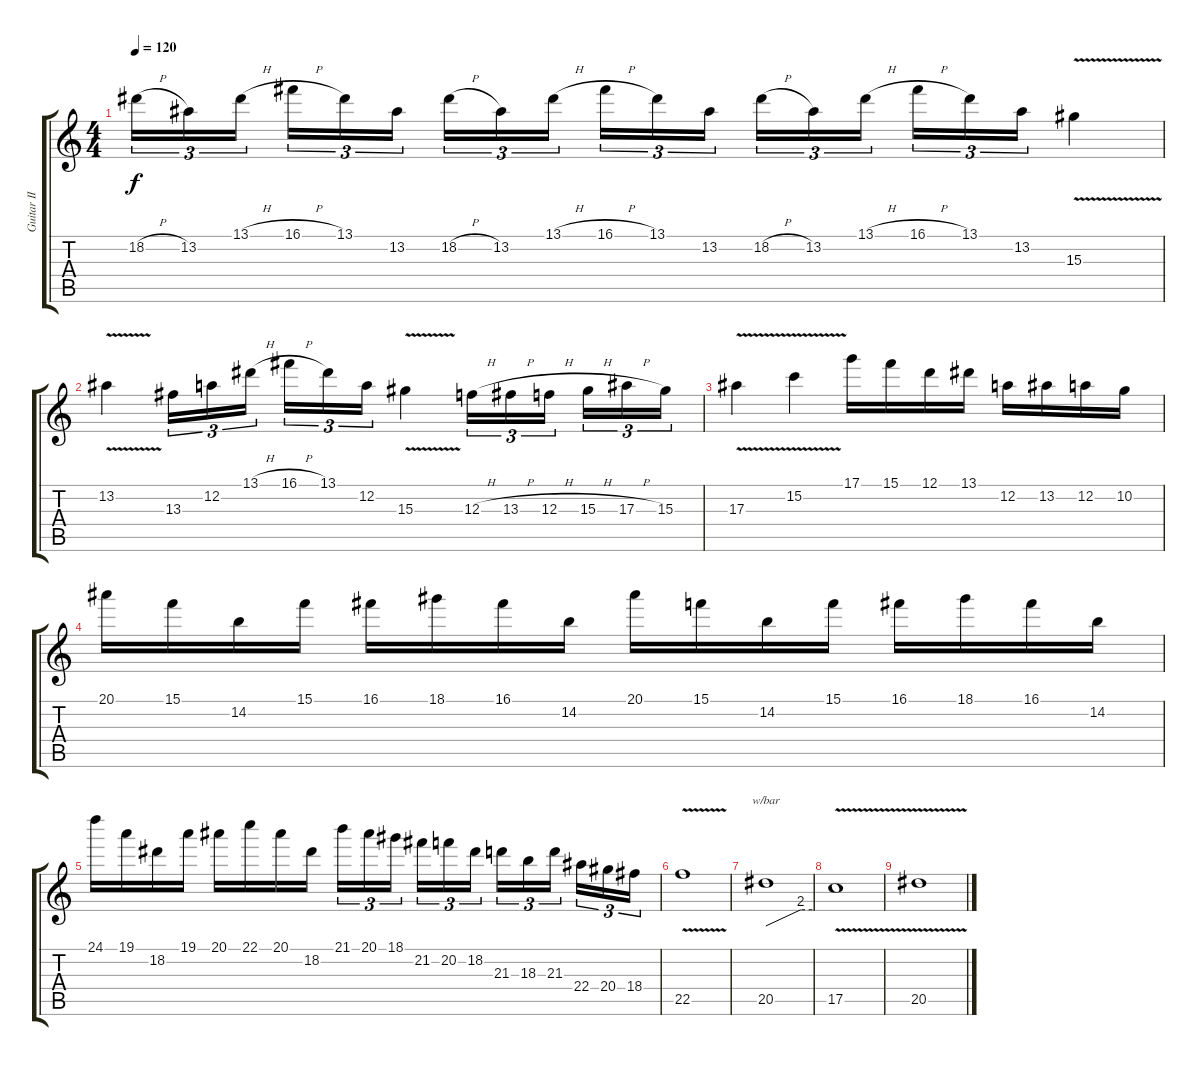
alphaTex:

\track ("Guitar II" "Guitar II") {instrument distortionguitar}
\staff {score tabs}
\tuning (D4 A3 F3 C3 G2 D2) {hide}
\ts (4 4)
\tempo 120
\clef g2
\ks c
18.2{h}.16{tu (3 2) dy f} 13.2.16{tu (3 2)} 13.1{h}.16{tu (3 2) beam splitsecondary} 16.1{h}.16{tu (3 2)} 13.1.16{tu (3 2)} 13.2.16{tu (3 2)} 18.2{h}.16{tu (3 2)} 13.2.16{tu (3 2)} 13.1{h}.16{tu (3 2) beam splitsecondary} 16.1{h}.16{tu (3 2)} 13.1.16{tu (3 2)} 13.2.16{tu (3 2)} 18.2{h}.16{tu (3 2)} 13.2.16{tu (3 2)} 13.1{h}.16{tu (3 2) beam splitsecondary} 16.1{h}.16{tu (3 2)} 13.1.16{tu (3 2)} 13.2.16{tu (3 2)} 15.3{v}.4 |
13.2{v}.4 13.3.16{tu (3 2)} 12.2.16{tu (3 2)} 13.1{h}.16{tu (3 2) beam splitsecondary} 16.1{h}.16{tu (3 2)} 13.1.16{tu (3 2)} 12.2.16{tu (3 2)} 15.3{v}.4 12.3{h}.16{tu (3 2)} 13.3{h}.16{tu (3 2)} 12.3{h}.16{tu (3 2) beam splitsecondary} 15.3{h}.16{tu (3 2)} 17.3{h}.16{tu (3 2)} 15.3.16{tu (3 2)} |
17.3{v}.4 15.2{v}.4 17.1.16 15.1.16 12.1.16 13.1.16 12.2.16 13.2.16 12.2.16 10.2.16 |
20.1.16 15.1.16 14.2.16 15.1.16 16.1.16 18.1.16 16.1.16 14.2.16 20.1.16 15.1.16 14.2.16 15.1.16 16.1.16 18.1.16 16.1.16 14.2.16 |
24.1.16 19.1.16 18.2.16 19.1.16 20.1.16 22.1.16 20.1.16 18.2.16 21.1.16{tu (3 2)} 20.1.16{tu (3 2)} 18.1.16{tu (3 2) beam splitsecondary} 21.2.16{tu (3 2)} 20.2.16{tu (3 2)} 18.2.16{tu (3 2)} 21.3.16{tu (3 2)} 18.3.16{tu (3 2)} 21.3.16{tu (3 2) beam splitsecondary} 22.4.16{tu (3 2)} 20.4.16{tu (3 2)} 18.4.16{tu (3 2)} |
22.5{v}.1 |
20.5.1{tbe (custom default 0 0 45 8 60 8)} |
17.5{v}.1 |
20.5{v}.1
